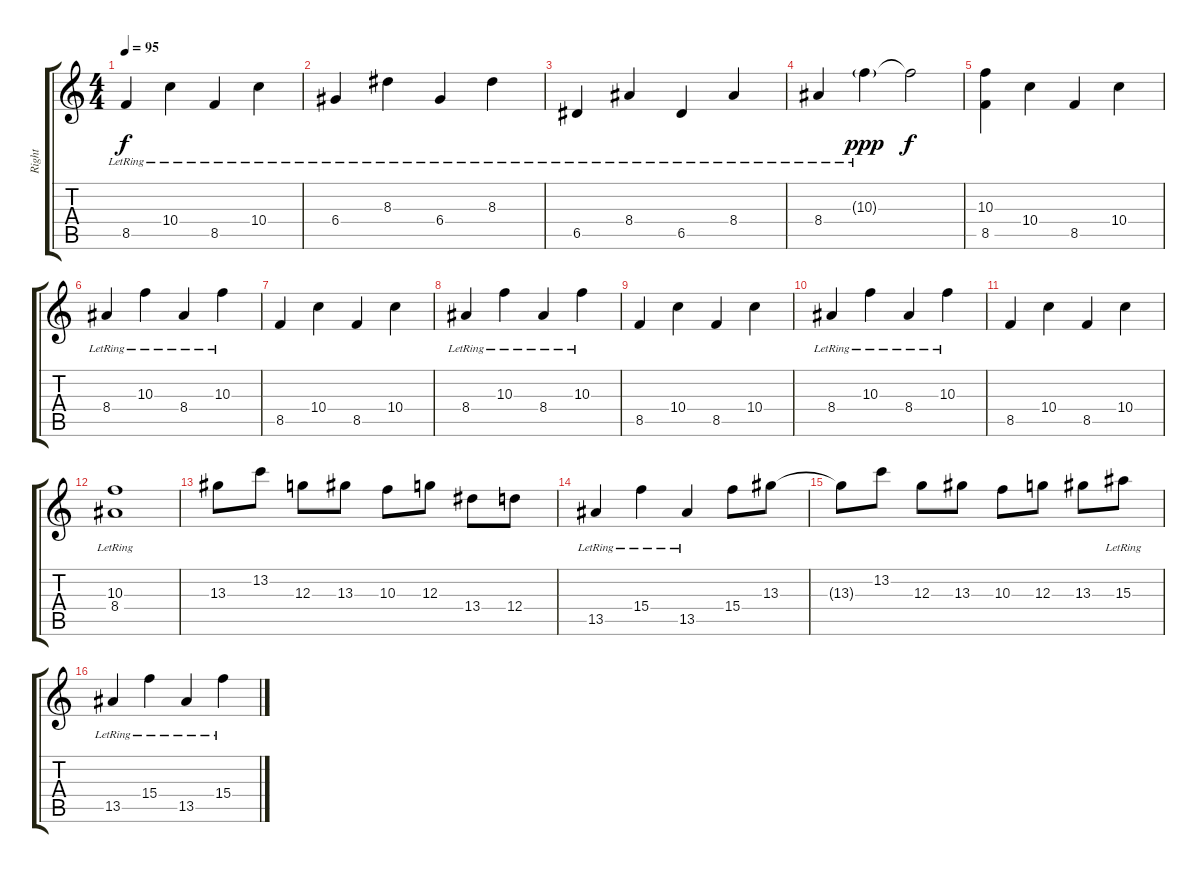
\track ("Right" "Right") {instrument acousticguitarsteel}
\staff {score tabs}
\tuning (E4 B3 G3 D3 A2 E2) {hide}
\ts (4 4)
\tempo 95
\clef g2
\ks c
8.5{lr}.4{dy f} 10.4{lr}.4 8.5{lr}.4 10.4{lr}.4 |
6.4{lr}.4 8.3{lr}.4 6.4{lr}.4 8.3{lr}.4 |
6.5{lr}.4 8.4{lr}.4 6.5{lr}.4 8.4{lr}.4 |
8.4{lr}.4 10.3{g lr}.4{dy ppp} 10.3{t}.2{dy f} |
(10.3 8.5).4 10.4.4 8.5.4 10.4.4 |
8.4{lr}.4 10.3{lr}.4 8.4{lr}.4 10.3{lr}.4 |
8.5.4 10.4.4 8.5.4 10.4.4 |
8.4{lr}.4 10.3{lr}.4 8.4{lr}.4 10.3{lr}.4 |
8.5.4 10.4.4 8.5.4 10.4.4 |
8.4{lr}.4 10.3{lr}.4 8.4{lr}.4 10.3{lr}.4 |
8.5.4 10.4.4 8.5.4 10.4.4 |
(10.3 8.4{lr}).1 |
13.3.8 13.2.8 12.3.8 13.3.8 10.3.8 12.3.8 13.4.8 12.4.8 |
13.5{lr}.4 15.4{lr}.4 13.5{lr}.4 15.4.8 13.3.8 |
13.3{t}.8 13.2.8 12.3.8 13.3.8 10.3.8 12.3.8 13.3.8 15.3{lr}.8 |
13.5{lr}.4 15.4{lr}.4 13.5{lr}.4 15.4{lr}.4
